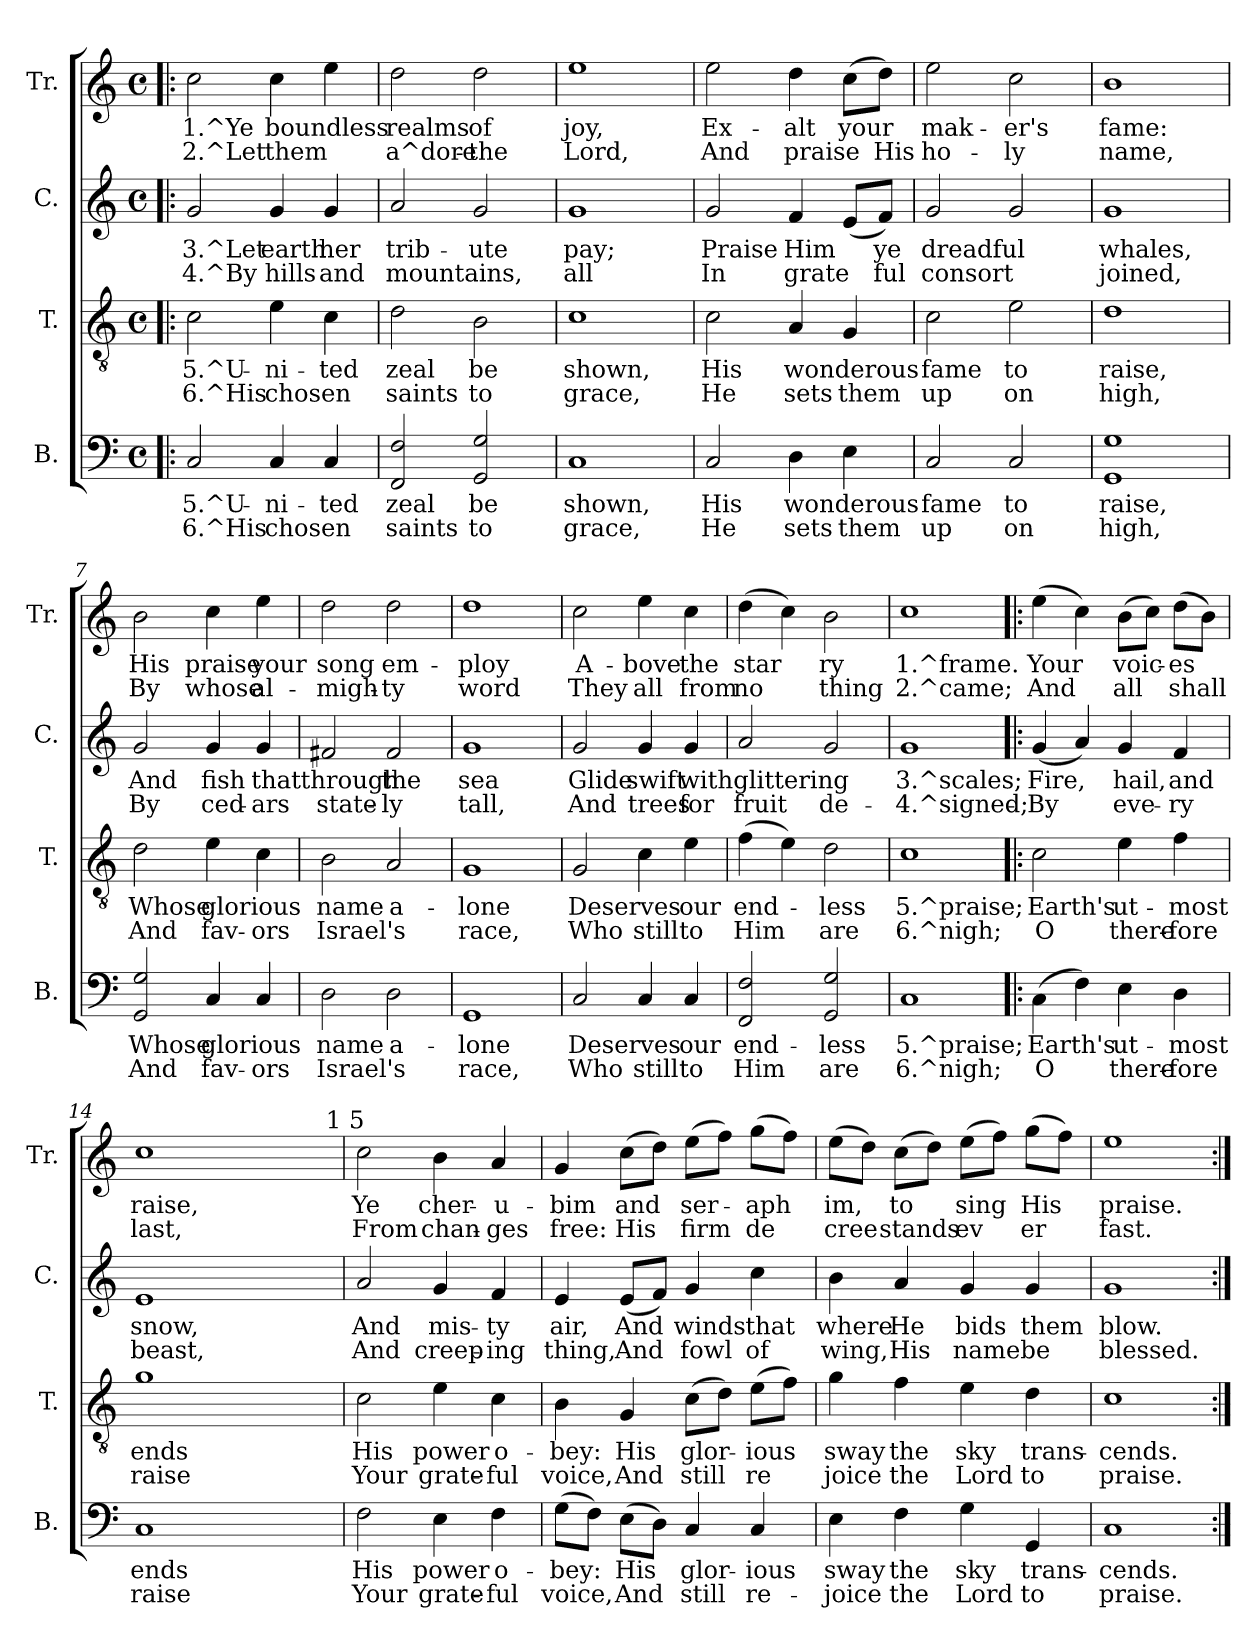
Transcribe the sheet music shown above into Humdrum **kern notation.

**kern	**text	**text	**kern	**text	**text	**kern	**text	**text	**kern	**text	**text
*part4	*part4	*part4	*part3	*part3	*part3	*part2	*part2	*part2	*part1	*part1	*part1
*staff4	*staff4	*staff4	*staff3	*staff3	*staff3	*staff2	*staff2	*staff2	*staff1	*staff1	*staff1
*I"B.	*	*	*I"T.	*	*	*I"C.	*	*	*I"Tr.	*	*
*I'B.	*	*	*I'T.	*	*	*I'C.	*	*	*I'Tr.	*	*
!!LO:PB:g=z
*stria5	*	*	*stria5	*	*	*stria5	*	*	*stria5	*	*
*clefF4	*	*	*clefGv2	*	*	*clefG2	*	*	*clefG2	*	*
*k[]	*	*	*k[]	*	*	*k[]	*	*	*k[]	*	*
*C:	*	*	*C:	*	*	*C:	*	*	*C:	*	*
*M4/4	*	*	*M4/4	*	*	*M4/4	*	*	*M4/4	*	*
*met(c)	*	*	*met(c)	*	*	*met(c)	*	*	*met(c)	*	*
=1!|:	=1!|:	=1!|:	=1!|:	=1!|:	=1!|:	=1!|:	=1!|:	=1!|:	=1!|:	=1!|:	=1!|:
!	!LO:LY:a:rj	!LO:LY:a:rj	!	!LO:LY:b:rj	!LO:LY:b:rj	!	!LO:LY:b:rj	!LO:LY:b:rj	!	!LO:LY:b:rj	!LO:LY:b:rj
2C/	5.^U-	-6.^His	2c\	5.^U-	-6.^His	2g/	3.^Let	4.^By	2cc\	1.^Ye	2.^Let
!	!LO:LY:a:rj	!LO:LY:a:rj	!	!LO:LY:b:rj	!LO:LY:b:rj	!	!LO:LY:b:rj	!LO:LY:b:rj	!	!LO:LY:b:rj	!LO:LY:b:rj
4C/	ni-	-chosen	4e\	ni-	-chosen	4g/	earth	hills	4cc\	boundless	them
!	!LO:LY:a:rj	!LO:LY:a:rj	!	!LO:LY:b:rj	!LO:LY:b:rj	!	!LO:LY:b:rj	!LO:LY:b:rj	!	!LO:LY:b:rj	!LO:LY:b:rj
4C/	ted	.	4c\	ted	.	4g/	her	and	4ee\	.	.
=2	=2	=2	=2	=2	=2	=2	=2	=2	=2	=2	=2
!	!LO:LY:a:rj	!LO:LY:a:rj	!	!LO:LY:b:rj	!LO:LY:b:rj	!	!LO:LY:b:rj	!LO:LY:b:rj	!	!LO:LY:b:rj	!LO:LY:b:rj
2F/ 2FF/	zeal	saints	2d\	zeal	saints	2a/	trib-	-mountains,	2dd\	realms	a^dore-
!	!LO:LY:a:rj	!LO:LY:a:rj	!	!LO:LY:b:rj	!LO:LY:b:rj	!	!LO:LY:b:rj	!LO:LY:b:rj	!	!LO:LY:b:rj	!LO:LY:b:rj
2G/ 2GG/	be	to	2B\	be	to	2g/	ute	.	2dd\	-of	the
=3	=3	=3	=3	=3	=3	=3	=3	=3	=3	=3	=3
!	!LO:LY:a:rj	!LO:LY:a:rj	!	!LO:LY:b:rj	!LO:LY:b:rj	!	!LO:LY:b:rj	!LO:LY:b:rj	!	!LO:LY:b:rj	!LO:LY:b:rj
1C	shown,	grace,	1c	shown,	grace,	1g	pay;	all	1ee	joy,	Lord,
=4	=4	=4	=4	=4	=4	=4	=4	=4	=4	=4	=4
!	!LO:LY:a:rj	!LO:LY:a:rj	!	!LO:LY:b:rj	!LO:LY:b:rj	!	!LO:LY:b:rj	!LO:LY:b:rj	!	!LO:LY:b:rj	!LO:LY:b:rj
2C/	His	He	2c\	His	He	2g/	Praise	In	2ee\	Ex-	-And
!	!LO:LY:a:rj	!LO:LY:a:rj	!	!LO:LY:b:rj	!LO:LY:b:rj	!	!LO:LY:b:rj	!LO:LY:b:rj	!	!LO:LY:b:rj	!LO:LY:b:rj
4D\	wonderous	sets	4A/	wonderous	sets	4f/	Him	grate-	4dd\	alt	praise
!	!LO:LY:a:rj	!LO:LY:a:rj	!	!LO:LY:b:rj	!LO:LY:b:rj	!	!LO:LY:b:rj	!LO:LY:b:rj	!	!LO:LY:b:rj	!LO:LY:b:rj
4E\	.	them	4G/	.	them	(<8e/L	--	-	(>8cc\L	your	.
!	!	!	!	!	!	!	!LO:LY:b:rj	!LO:LY:b:rj	!	!LO:LY:b:rj	!LO:LY:b:rj
.	.	.	.	.	.	8f/J)	ye	ful	8dd\J)	.	His
=5	=5	=5	=5	=5	=5	=5	=5	=5	=5	=5	=5
!	!LO:LY:a:rj	!LO:LY:a:rj	!	!LO:LY:b:rj	!LO:LY:b:rj	!	!LO:LY:b:rj	!LO:LY:b:rj	!	!LO:LY:b:rj	!LO:LY:b:rj
2C/	fame	up	2c\	fame	up	2g/	dreadful	consort	2ee>\	mak-	-ho-
!	!LO:LY:a:rj	!LO:LY:a:rj	!	!LO:LY:b:rj	!LO:LY:b:rj	!	!LO:LY:b:rj	!LO:LY:b:rj	!	!LO:LY:b:rj	!LO:LY:b:rj
2C/	to	on	2e\	to	on	2g/	.	.	2cc\	-er's	ly
=6	=6	=6	=6	=6	=6	=6	=6	=6	=6	=6	=6
!	!LO:LY:a:rj	!LO:LY:a:rj	!	!LO:LY:b:rj	!LO:LY:b:rj	!	!LO:LY:b:rj	!LO:LY:b:rj	!	!LO:LY:b:rj	!LO:LY:b:rj
1G 1GG	raise,	high,	1d	raise,	high,	1g	whales,	joined,	1b	fame:	name,
=7	=7	=7	=7	=7	=7	=7	=7	=7	=7	=7	=7
!	!LO:LY:a:rj	!LO:LY:a:rj	!	!LO:LY:b:rj	!LO:LY:b:rj	!	!LO:LY:b:rj	!LO:LY:b:rj	!	!LO:LY:b:rj	!LO:LY:b:rj
2G/ 2GG/	Whose	And	2d\	Whose	And	2g/	And	By	2b\	His	By
!	!LO:LY:a:rj	!LO:LY:a:rj	!	!LO:LY:b:rj	!LO:LY:b:rj	!	!LO:LY:b:rj	!LO:LY:b:rj	!	!LO:LY:b:rj	!LO:LY:b:rj
4C/	glorious	fav-	4e\	glorious	fav-	4g/	fish	ced-	4cc\	praise	whose
!	!LO:LY:a:rj	!LO:LY:a:rj	!	!LO:LY:b:rj	!LO:LY:b:rj	!	!LO:LY:b:rj	!LO:LY:b:rj	!	!LO:LY:b:rj	!LO:LY:b:rj
4C/	-	ors	4c\	-	ors	4g/	-that	ars	4ee\	your	al-
=8	=8	=8	=8	=8	=8	=8	=8	=8	=8	=8	=8
!	!LO:LY:a:rj	!LO:LY:a:rj	!	!LO:LY:b:rj	!LO:LY:b:rj	!	!LO:LY:b:rj	!LO:LY:b:rj	!	!LO:LY:b:rj	!LO:LY:b:rj
2D\	name	Israel's	2B\	name	Israel's	2f#X/	through	state-	2dd\	-song	migh-
!	!LO:LY:a:rj	!LO:LY:a:rj	!	!LO:LY:b:rj	!LO:LY:b:rj	!	!LO:LY:b:rj	!LO:LY:b:rj	!	!LO:LY:b:rj	!LO:LY:b:rj
2D\	a-	-	2A/	a-	-	2f#/	-the	ly	2dd\	-em-	-ty
=9	=9	=9	=9	=9	=9	=9	=9	=9	=9	=9	=9
!	!LO:LY:a:rj	!LO:LY:a:rj	!	!LO:LY:b:rj	!LO:LY:b:rj	!	!LO:LY:b:rj	!LO:LY:b:rj	!	!LO:LY:b:rj	!LO:LY:b:rj
1GG	lone	race,	1G	lone	race,	1g	sea	tall,	1dd	ploy	word
=10	=10	=10	=10	=10	=10	=10	=10	=10	=10	=10	=10
!	!LO:LY:a:rj	!LO:LY:a:rj	!	!LO:LY:b:rj	!LO:LY:b:rj	!	!LO:LY:b:rj	!LO:LY:b:rj	!	!LO:LY:b:rj	!LO:LY:b:rj
2C/	Deserves	Who	2G/	Deserves	Who	2g/	Glide	And	2cc\	A-	-They
!	!LO:LY:a:rj	!LO:LY:a:rj	!	!LO:LY:b:rj	!LO:LY:b:rj	!	!LO:LY:b:rj	!LO:LY:b:rj	!	!LO:LY:b:rj	!LO:LY:b:rj
4C/	.	still	4c\	.	still	4g/	swift	trees	4ee\	bove	all
!	!LO:LY:a:rj	!LO:LY:a:rj	!	!LO:LY:b:rj	!LO:LY:b:rj	!	!LO:LY:b:rj	!LO:LY:b:rj	!	!LO:LY:b:rj	!LO:LY:b:rj
4C/	our	to	4e\	our	to	4g/	with	for	4cc\	the	from
=11	=11	=11	=11	=11	=11	=11	=11	=11	=11	=11	=11
!	!LO:LY:a:rj	!LO:LY:a:rj	!	!LO:LY:b:rj	!LO:LY:b:rj	!	!LO:LY:b:rj	!LO:LY:b:rj	!	!LO:LY:b:rj	!LO:LY:b:rj
2F/ 2FF/	end-	-Him	(>4f\	end-	-Him	2a/	glittering	fruit	(>4dd\	star-	-no-
!	!	!	!	!LO:LY:b:rj	!LO:LY:b:rj	!	!	!	!	!LO:LY:b:rj	!LO:LY:b:rj
.	.	.	4e\)	.	.	.	.	.	4cc\)	--	-
!	!LO:LY:a:rj	!LO:LY:a:rj	!	!LO:LY:b:rj	!LO:LY:b:rj	!	!LO:LY:b:rj	!LO:LY:b:rj	!	!LO:LY:b:rj	!LO:LY:b:rj
2G/ 2GG/	less	are	2d\	less	are	2g/	.	de-	2b\	ry	thing
!!LO:PB:g=z
=12	=12	=12	=12	=12	=12	=12	=12	=12	=12	=12	=12
!	!LO:LY:a:rj	!LO:LY:a:rj	!	!LO:LY:b:rj	!LO:LY:b:rj	!	!LO:LY:b:rj	!LO:LY:b:rj	!	!LO:LY:b:rj	!LO:LY:b:rj
1C	5.^praise;	6.^nigh;	1c	5.^praise;	6.^nigh;	1g	-3.^scales;	4.^signed;-	1cc	1.^frame.	2.^came;
=13!|:	=13!|:	=13!|:	=13!|:	=13!|:	=13!|:	=13!|:	=13!|:	=13!|:	=13!|:	=13!|:	=13!|:
!	!LO:LY:a:rj	!LO:LY:a:rj	!	!LO:LY:b:rj	!LO:LY:b:rj	!	!LO:LY:b:rj	!LO:LY:b:rj	!	!LO:LY:b:rj	!LO:LY:b:rj
(>4C\	Earth's	O	2c\	Earth's	O	(<4g/	-Fire,	By	(>4ee\	Your	And
!	!LO:LY:a:rj	!LO:LY:a:rj	!	!	!	!	!LO:LY:b:rj	!LO:LY:b:rj	!	!LO:LY:b:rj	!LO:LY:b:rj
4F\)	.	-	.	.	.	4a/)	.	.	4cc\)	.	-
!	!LO:LY:a:rj	!LO:LY:a:rj	!	!LO:LY:b:rj	!LO:LY:b:rj	!	!LO:LY:b:rj	!LO:LY:b:rj	!	!LO:LY:b:rj	!LO:LY:b:rj
4E\	-ut-	-there-	4e\	ut-	-there-	4g/	hail,	eve-	(>8b\L	-voic-	-all
!	!	!	!	!	!	!	!	!	!	!LO:LY:b:rj	!LO:LY:b:rj
.	.	.	.	.	.	.	.	.	8cc\J)	.	.
!	!LO:LY:a:rj	!LO:LY:a:rj	!	!LO:LY:b:rj	!LO:LY:b:rj	!	!LO:LY:b:rj	!LO:LY:b:rj	!	!LO:LY:b:rj	!LO:LY:b:rj
4D\	-most	fore	4f\	-most	fore	4f/	-and	ry	(>8dd\L	es	shall
!	!	!	!	!	!	!	!	!	!	!LO:LY:b:rj	!LO:LY:b:rj
.	.	.	.	.	.	.	.	.	8b\J)	.	.
=14	=14	=14	=14	=14	=14	=14	=14	=14	=14	=14	=14
!	!LO:LY:a:rj	!LO:LY:a:rj	!	!LO:LY:b:rj	!LO:LY:b:rj	!	!LO:LY:b:rj	!LO:LY:b:rj	!	!LO:LY:b:rj	!LO:LY:b:rj
*	*	*	*	*	*	*	*	*	*^	*	*
1C	ends	raise	1g	ends	raise	1e	snow,	beast,	1cc	2ryy	raise,	last,
.	.	.	.	.	.	.	.	.	.	4ryy	.	.
.	.	.	.	.	.	.	.	.	.	8ryy	.	.
.	.	.	.	.	.	.	.	.	.	16ryy	.	.
.	.	.	.	.	.	.	.	.	.	64ryy	.	.
!	!	!	!	!	!	!	!	!	!	!LO:TX:a:t=1 5	!	!
.	.	.	.	.	.	.	.	.	.	32.ryy	.	.
=15	=15	=15	=15	=15	=15	=15	=15	=15	=15	=15	=15	=15
!	!LO:LY:a:rj	!LO:LY:a:rj	!	!LO:LY:b:rj	!LO:LY:b:rj	!	!LO:LY:b:rj	!LO:LY:b:rj	!	!	!LO:LY:b:rj	!LO:LY:b:rj
*	*	*	*	*	*	*	*	*	*v	*v	*	*
2F\	His	Your	2c\	His	Your	2a/	And	And	2cc\	Ye	From
!	!LO:LY:a:rj	!LO:LY:a:rj	!	!LO:LY:b:rj	!LO:LY:b:rj	!	!LO:LY:b:rj	!LO:LY:b:rj	!	!LO:LY:b:rj	!LO:LY:b:rj
4E\	power	grate-	4e\	power	grate-	4g/	mis-	-creep-	4b\	cher-	-chan-
!	!LO:LY:a:rj	!LO:LY:a:rj	!	!LO:LY:b:rj	!LO:LY:b:rj	!	!LO:LY:b:rj	!LO:LY:b:rj	!	!LO:LY:b:rj	!LO:LY:b:rj
4F\	-o-	-ful	4c\	-o-	-ful	4f/	-ty	ing	4a/	-u-	-ges
=16	=16	=16	=16	=16	=16	=16	=16	=16	=16	=16	=16
!	!LO:LY:a:rj	!LO:LY:a:rj	!	!LO:LY:b:rj	!LO:LY:b:rj	!	!LO:LY:b:rj	!LO:LY:b:rj	!	!LO:LY:b:rj	!LO:LY:b:rj
(>8G\L	bey:	voice,	4B\	bey:	voice,	4e/	air,	thing,	4g/	bim	free:
!	!LO:LY:a:rj	!LO:LY:a:rj	!	!	!	!	!	!	!	!	!
8F\J)	.	.	.	.	.	.	.	.	.	.	.
!	!LO:LY:a:rj	!LO:LY:a:rj	!	!LO:LY:b:rj	!LO:LY:b:rj	!	!LO:LY:b:rj	!LO:LY:b:rj	!	!LO:LY:b:rj	!LO:LY:b:rj
(>8E\L	His	And	4G/	His	And	(<8e/L	And	And	(>8cc\L	and	His
!	!LO:LY:a:rj	!LO:LY:a:rj	!	!	!	!	!LO:LY:b:rj	!LO:LY:b:rj	!	!LO:LY:b:rj	!LO:LY:b:rj
8D\J)	.	-	.	.	.	8f/J)	.	.	8dd\J)	.	-
!	!LO:LY:a:rj	!LO:LY:a:rj	!	!LO:LY:b:rj	!LO:LY:b:rj	!	!LO:LY:b:rj	!LO:LY:b:rj	!	!LO:LY:b:rj	!LO:LY:b:rj
4C/	-glor-	-still	(>8c\L	glor-	-still	4g/	winds	fowl	(>8ee\L	-ser-	-firm
!	!	!	!	!LO:LY:b:rj	!LO:LY:b:rj	!	!	!	!	!LO:LY:b:rj	!LO:LY:b:rj
.	.	.	8d\J)	.	.	.	.	.	8ff\J)	.	-
!	!LO:LY:a:rj	!LO:LY:a:rj	!	!LO:LY:b:rj	!LO:LY:b:rj	!	!LO:LY:b:rj	!LO:LY:b:rj	!	!LO:LY:b:rj	!LO:LY:b:rj
4C/	ious	re-	(>8e\L	ious	re-	4cc\	that	of	(>8gg\L	-aph-	-de-
!	!	!	!	!LO:LY:b:rj	!LO:LY:b:rj	!	!	!	!	!LO:LY:b:rj	!LO:LY:b:rj
.	.	.	8f\J)	-	-	.	.	.	8ff\J)	--	--
=17	=17	=17	=17	=17	=17	=17	=17	=17	=17	=17	=17
!	!LO:LY:a:rj	!LO:LY:a:rj	!	!LO:LY:b:rj	!LO:LY:b:rj	!	!LO:LY:b:rj	!LO:LY:b:rj	!	!LO:LY:b:rj	!LO:LY:b:rj
4E\	-sway	joice	4g\	-sway	joice	4b\	where	wing,	(>8ee\L	-im,	cree
!	!	!	!	!	!	!	!	!	!	!LO:LY:b:rj	!LO:LY:b:rj
.	.	.	.	.	.	.	.	.	8dd\J)	.	.
!	!LO:LY:a:rj	!LO:LY:a:rj	!	!LO:LY:b:rj	!LO:LY:b:rj	!	!LO:LY:b:rj	!LO:LY:b:rj	!	!LO:LY:b:rj	!LO:LY:b:rj
4F\	the	the	4f\	the	the	4a/	He	His	(>8cc\L	to	stands
!	!	!	!	!	!	!	!	!	!	!LO:LY:b:rj	!LO:LY:b:rj
.	.	.	.	.	.	.	.	.	8dd\J)	.	.
!	!LO:LY:a:rj	!LO:LY:a:rj	!	!LO:LY:b:rj	!LO:LY:b:rj	!	!LO:LY:b:rj	!LO:LY:b:rj	!	!LO:LY:b:rj	!LO:LY:b:rj
4G\	sky	Lord	4e\	sky	Lord	4g/	bids	name	(>8ee\L	sing	ev-
!	!	!	!	!	!	!	!	!	!	!LO:LY:b:rj	!LO:LY:b:rj
.	.	.	.	.	.	.	.	.	8ff\J)	--	-
!	!LO:LY:a:rj	!LO:LY:a:rj	!	!LO:LY:b:rj	!LO:LY:b:rj	!	!LO:LY:b:rj	!LO:LY:b:rj	!	!LO:LY:b:rj	!LO:LY:b:rj
4GG/	trans-	-to	4d\	trans-	-to	4g/	them	be	(>8gg\L	His	er
!	!	!	!	!	!	!	!	!	!	!LO:LY:b:rj	!LO:LY:b:rj
.	.	.	.	.	.	.	.	.	8ff\J)	.	.
=18	=18	=18	=18	=18	=18	=18	=18	=18	=18	=18	=18
!	!LO:LY:a:rj	!LO:LY:a:rj	!	!LO:LY:b:rj	!LO:LY:b:rj	!	!LO:LY:b:rj	!LO:LY:b:rj	!	!LO:LY:b:rj	!LO:LY:b:rj
1C	cends.	praise.	1c	cends.	praise.	1g	blow.	blessed.	1ee	praise.	fast.
=:|!	=:|!	=:|!	=:|!	=:|!	=:|!	=:|!	=:|!	=:|!	=:|!	=:|!	=:|!
*-	*-	*-	*-	*-	*-	*-	*-	*-	*-	*-	*-
